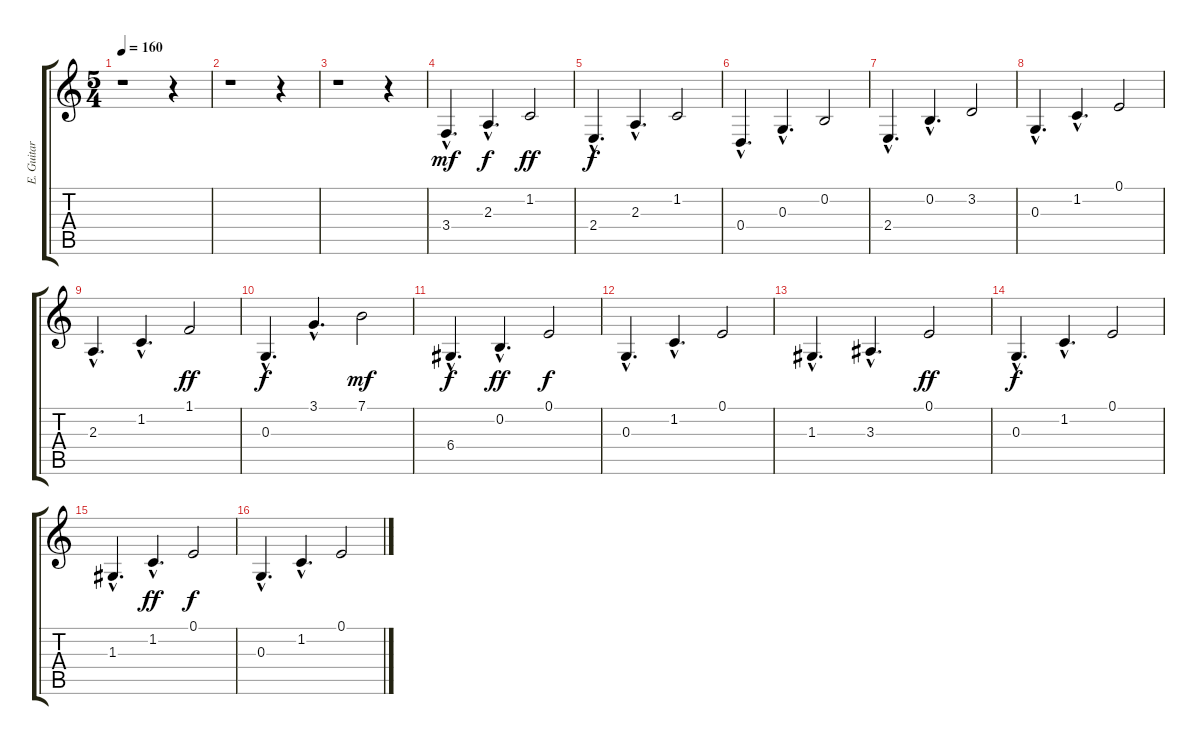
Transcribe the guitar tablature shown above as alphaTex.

\track ("E. Guitar | Sting" "E. Guitar ") {instrument stringensemble2}
\staff {score tabs}
\tuning (E4 B3 G3 D3 A2 E2) {hide}
\ts (5 4)
\tempo 160
\clef g2
\ks c
r.1{dy f} r.4 |
r.1 r.4 |
r.1 r.4 |
3.4{hac}.4{d dy mf} 2.3{hac}.4{d dy f} 1.2.2{dy ff} |
2.4{hac}.4{d dy f} 2.3{hac}.4{d} 1.2.2 |
0.4{hac}.4{d} 0.3{hac}.4{d} 0.2.2 |
2.4{hac}.4{d} 0.2{hac}.4{d} 3.2.2 |
0.3{hac}.4{d} 1.2{hac}.4{d} 0.1.2 |
2.3{hac}.4{d} 1.2{hac}.4{d} 1.1.2{dy ff} |
0.3{hac}.4{d dy f} 3.1{hac}.4{d} 7.1.2{dy mf} |
6.4{hac}.4{d dy f} 0.2{hac}.4{d dy ff} 0.1.2{dy f} |
0.3{hac}.4{d} 1.2{hac}.4{d} 0.1.2 |
1.3{hac}.4{d} 3.3{hac}.4{d} 0.1.2{dy ff} |
0.3{hac}.4{d dy f} 1.2{hac}.4{d} 0.1.2 |
1.3{hac}.4{d} 1.2{hac}.4{d dy ff} 0.1.2{dy f} |
0.3{hac}.4{d} 1.2{hac}.4{d} 0.1.2
